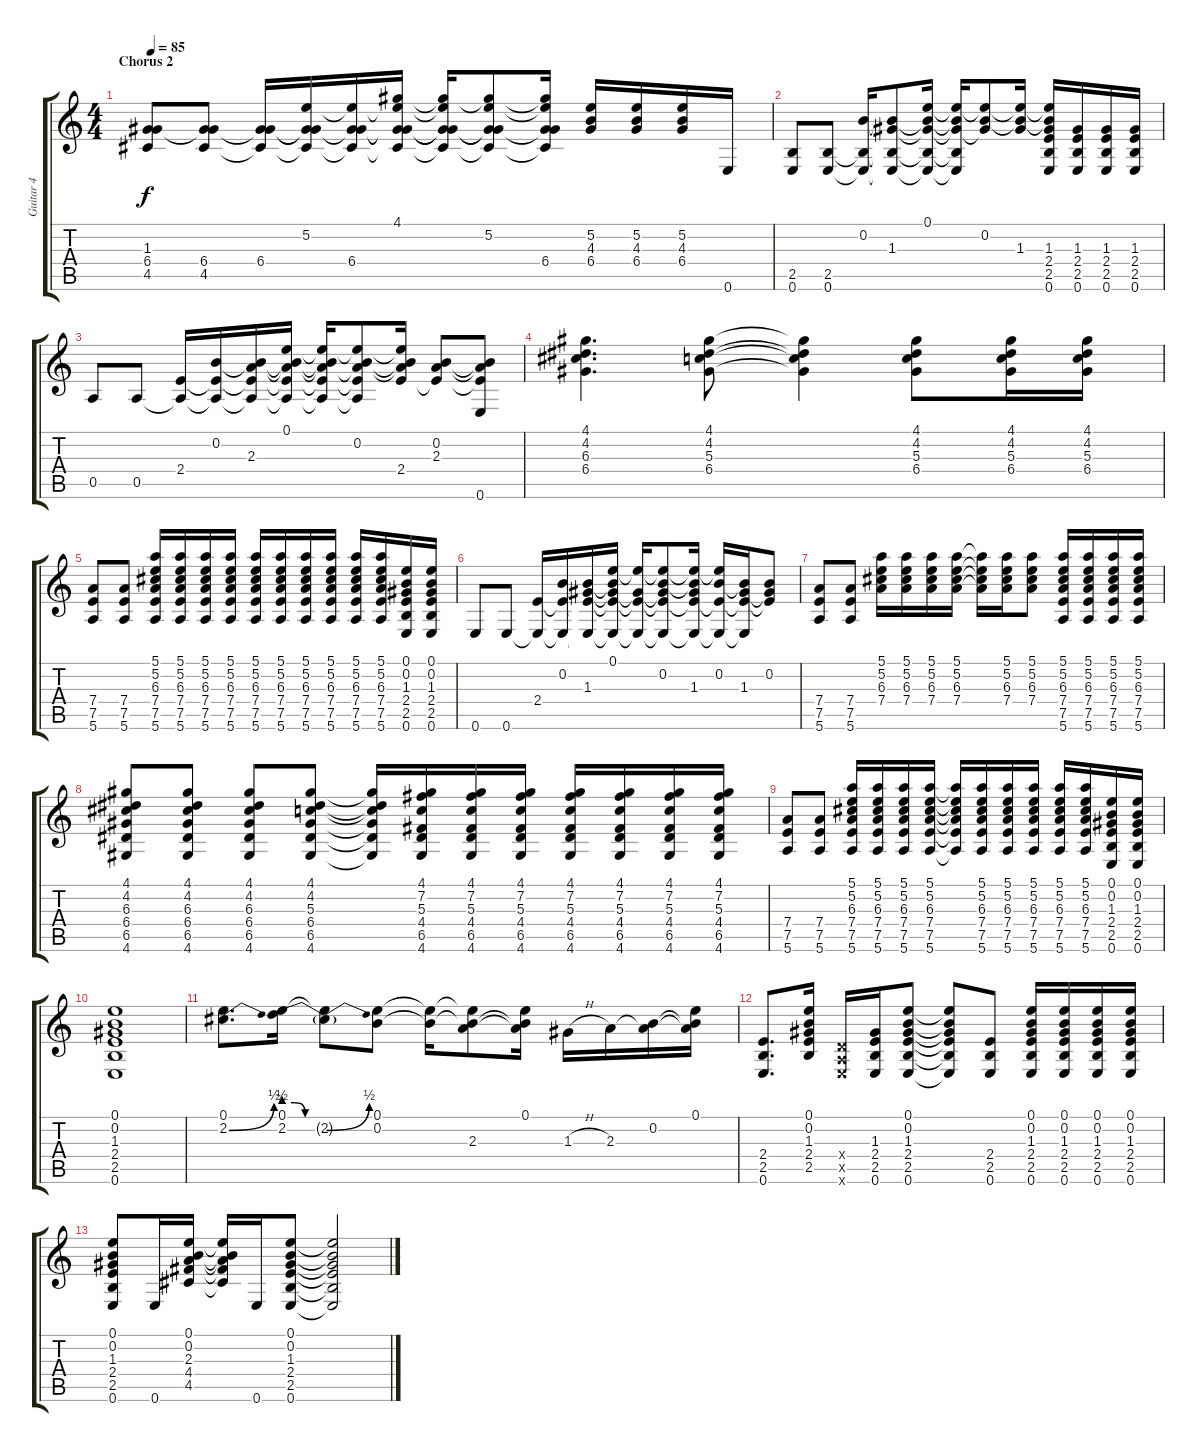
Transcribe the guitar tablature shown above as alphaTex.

\track ("Guitar 4" "Guitar 4") {instrument overdrivenguitar}
\staff {score tabs}
\tuning (E4 B3 G3 D3 A2 E2) {hide}
\ts (4 4)
\section ("" "Chorus 2")
\tempo 85
\clef g2
\ks c
(1.3{t} 6.4 4.5).8{dy f} (1.3{t} 6.4 4.5).8 (1.3{t} 6.4 4.5{t}).16 (5.2 1.3{t} 6.4{t} 4.5{t}).16 (5.2{t} 1.3{t} 6.4 4.5{t}).16 (4.1 5.2{t} 1.3{t} 6.4{t} 4.5{t}).16 (4.1{t} 5.2{t} 1.3{t} 6.4{t} 4.5{t}).16 (4.1{t} 5.2 1.3{t} 6.4{t} 4.5{t}).8 (4.1{t} 5.2{t} 1.3{t} 6.4 4.5{t}).16 (5.2 4.3 6.4).16 (5.2 4.3 6.4).16 (5.2 4.3 6.4).16 0.6.16 |
(2.5 0.6).8 (2.5 0.6).8 (0.2 2.5{t} 0.6{t}).16 (0.2{t} 1.3 2.5{t} 0.6{t}).8 (0.1 0.2{t} 1.3{t} 2.5{t} 0.6{t}).16 (0.1{t} 0.2{t} 1.3{t} 2.5{t} 0.6{t}).16 (0.1{t} 0.2 1.3{t}).8 (0.1{t} 0.2{t} 1.3).16 (0.1{t} 0.2{t} 1.3 2.4 2.5 0.6).16 (1.3 2.4 2.5 0.6).16 (1.3 2.4 2.5 0.6).16 (1.3 2.4 2.5 0.6).16 |
0.5.8 0.5.8 (2.4 0.5{t}).16 (0.2 2.4{t} 0.5{t}).16 (0.2{t} 2.3 2.4{t} 0.5{t}).16 (0.1 0.2{t} 2.3{t} 2.4{t} 0.5{t}).16 (0.1{t} 0.2{t} 2.3{t} 2.4{t} 0.5{t}).16 (0.1{t} 0.2 2.3{t} 2.4{t} 0.5{t}).8 (0.1{t} 0.2{t} 2.3{t} 2.4).16 (0.2 2.3 2.4{t}).8 (0.2{t} 2.3{t} 2.4{t} 0.6).8 |
(4.1 4.2 6.3 6.4).4{d} (4.1 4.2 5.3 6.4).8 (4.1{t} 4.2{t} 5.3{t} 6.4{t}).4 (4.1 4.2 5.3 6.4).8 (4.1 4.2 5.3 6.4).16 (4.1 4.2 5.3 6.4).16 |
(7.4 7.5 5.6).8 (7.4 7.5 5.6).8 (5.1 5.2 6.3 7.4 7.5 5.6).16 (5.1 5.2 6.3 7.4 7.5 5.6).16 (5.1 5.2 6.3 7.4 7.5 5.6).16 (5.1 5.2 6.3 7.4 7.5 5.6).16 (5.1 5.2 6.3 7.4 7.5 5.6).16 (5.1 5.2 6.3 7.4 7.5 5.6).16 (5.1 5.2 6.3 7.4 7.5 5.6).16 (5.1 5.2 6.3 7.4 7.5 5.6).16 (5.1 5.2 6.3 7.4 7.5 5.6).16 (5.1 5.2 6.3 7.4 7.5 5.6).16 (0.1 0.2 1.3 2.4 2.5 0.6).16 (0.1 0.2 1.3 2.4 2.5 0.6).16 |
0.6.8 0.6.8 (2.4 0.6{t}).16 (0.2 2.4{t} 0.6{t}).16 (0.2{t} 1.3 2.4{t} 0.6{t}).16 (0.1 0.2{t} 1.3{t} 2.4{t} 0.6{t}).16 (0.1{t} 1.3{t} 2.4{t} 0.6{t}).16 (0.1{t} 0.2 1.3{t} 2.4{t} 0.6{t}).8 (0.1{t} 0.2{t} 1.3 2.4{t} 0.6{t}).16 (0.1{t} 0.2 2.4{t} 0.6{t}).16 (0.2{t} 1.3 2.4{t} 0.6{t}).16 (0.2 1.3{t} 2.4{t}).8 |
(7.4 7.5 5.6).8 (7.4 7.5 5.6).8 (5.1 5.2 6.3 7.4).16 (5.1 5.2 6.3 7.4).16 (5.1 5.2 6.3 7.4).16 (5.1 5.2 6.3 7.4).16 (5.1{t} 5.2{t} 6.3{t} 7.4{t}).16 (5.1 5.2 6.3 7.4).16 (5.1 5.2 6.3 7.4).8 (5.1 5.2 6.3 7.4 7.5 5.6).16 (5.1 5.2 6.3 7.4 7.5 5.6).16 (5.1 5.2 6.3 7.4 7.5 5.6).16 (5.1 5.2 6.3 7.4 7.5 5.6).16 |
(4.1 4.2 6.3 6.4 6.5 4.6).8 (4.1 4.2 6.3 6.4 6.5 4.6).8 (4.1 4.2 6.3 6.4 6.5 4.6).8 (4.1 4.2 5.3 6.4 6.5 4.6).8 (4.1{t} 4.2{t} 5.3{t} 6.4{t} 6.5{t} 4.6{t}).16 (4.1 7.2 5.3 4.4 6.5 4.6).16 (4.1 7.2 5.3 4.4 6.5 4.6).16 (4.1 7.2 5.3 4.4 6.5 4.6).16 (4.1 7.2 5.3 4.4 6.5 4.6).16 (4.1 7.2 5.3 4.4 6.5 4.6).16 (4.1 7.2 5.3 4.4 6.5 4.6).16 (4.1 7.2 5.3 4.4 6.5 4.6).16 |
(7.4 7.5 5.6).8 (7.4 7.5 5.6).8 (5.1 5.2 6.3 7.4 7.5 5.6).16 (5.1 5.2 6.3 7.4 7.5 5.6).16 (5.1 5.2 6.3 7.4 7.5 5.6).16 (5.1 5.2 6.3 7.4 7.5 5.6).16 (5.1{t} 5.2{t} 6.3{t} 7.4{t} 7.5{t} 5.6{t}).16 (5.1 5.2 6.3 7.4 7.5 5.6).16 (5.1 5.2 6.3 7.4 7.5 5.6).16 (5.1 5.2 6.3 7.4 7.5 5.6).16 (5.1 5.2 6.3 7.4 7.5 5.6).16 (5.1 5.2 6.3 7.4 7.5 5.6).16 (0.1 0.2 1.3 2.4 2.5 0.6).16 (0.1 0.2 1.3 2.4 2.5 0.6).16 |
(0.1 0.2 1.3 2.4 2.5 0.6).1 |
(0.1 2.2{be (bend 0 0 60 2)}).8{d} (0.1 2.2{be (custom 0 2 15 2 30 0 60 0)}).16 (0.1{t} 2.2{be (bend 0 0 60 2) t}).8 (0.1 0.2).8 (0.1{t} 0.2{t}).16 (0.1{t} 0.2{t} 2.3).8 (0.1 0.2{t} 2.3{t}).16 1.3{h}.16 2.3.16 (0.2 2.3{t}).16 (0.1 0.2{t} 2.3{t}).16 |
(2.4 2.5 0.6).8{d} (0.1 0.2 1.3 2.4 2.5).16 (0.4{x} 0.5{x} 0.6{x}).16 (1.3 2.4 2.5 0.6).16 (0.1 0.2 1.3 2.4 2.5 0.6).8 (0.1{t} 0.2{t} 1.3{t} 2.4{t} 2.5{t} 0.6{t}).8 (2.4 2.5 0.6).8 (0.1 0.2 1.3 2.4 2.5 0.6).16 (0.1 0.2 1.3 2.4 2.5 0.6).16 (0.1 0.2 1.3 2.4 2.5 0.6).16 (0.1 0.2 1.3 2.4 2.5 0.6).16 |
(0.1 0.2 1.3 2.4 2.5 0.6).8 0.6.16 (0.1 0.2 2.3 4.4 4.5).16 (0.1{t} 0.2{t} 2.3{t} 4.4{t} 4.5{t}).16 0.6.16 (0.1 0.2 1.3 2.4 2.5 0.6).8 (0.1{t} 0.2{t} 1.3{t} 2.4{t} 2.5{t} 0.6{t}).2
